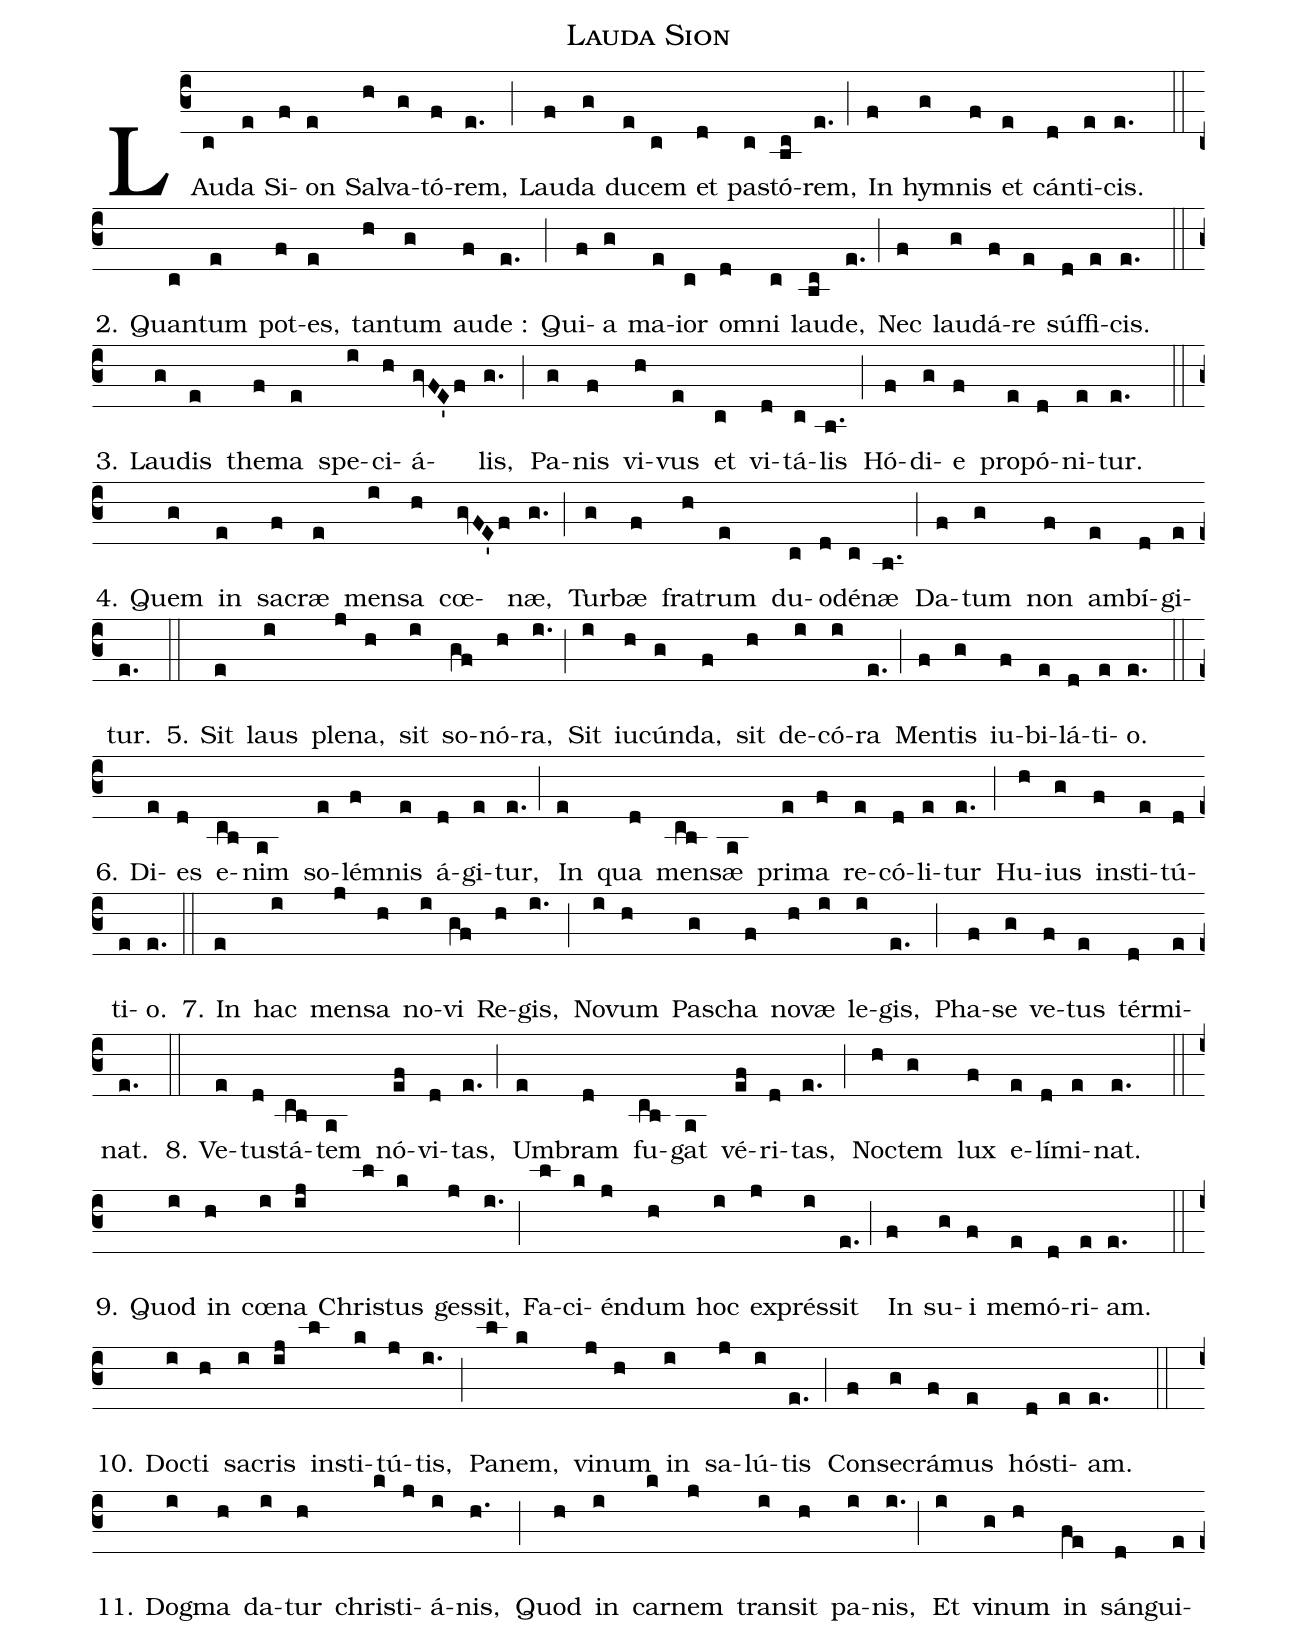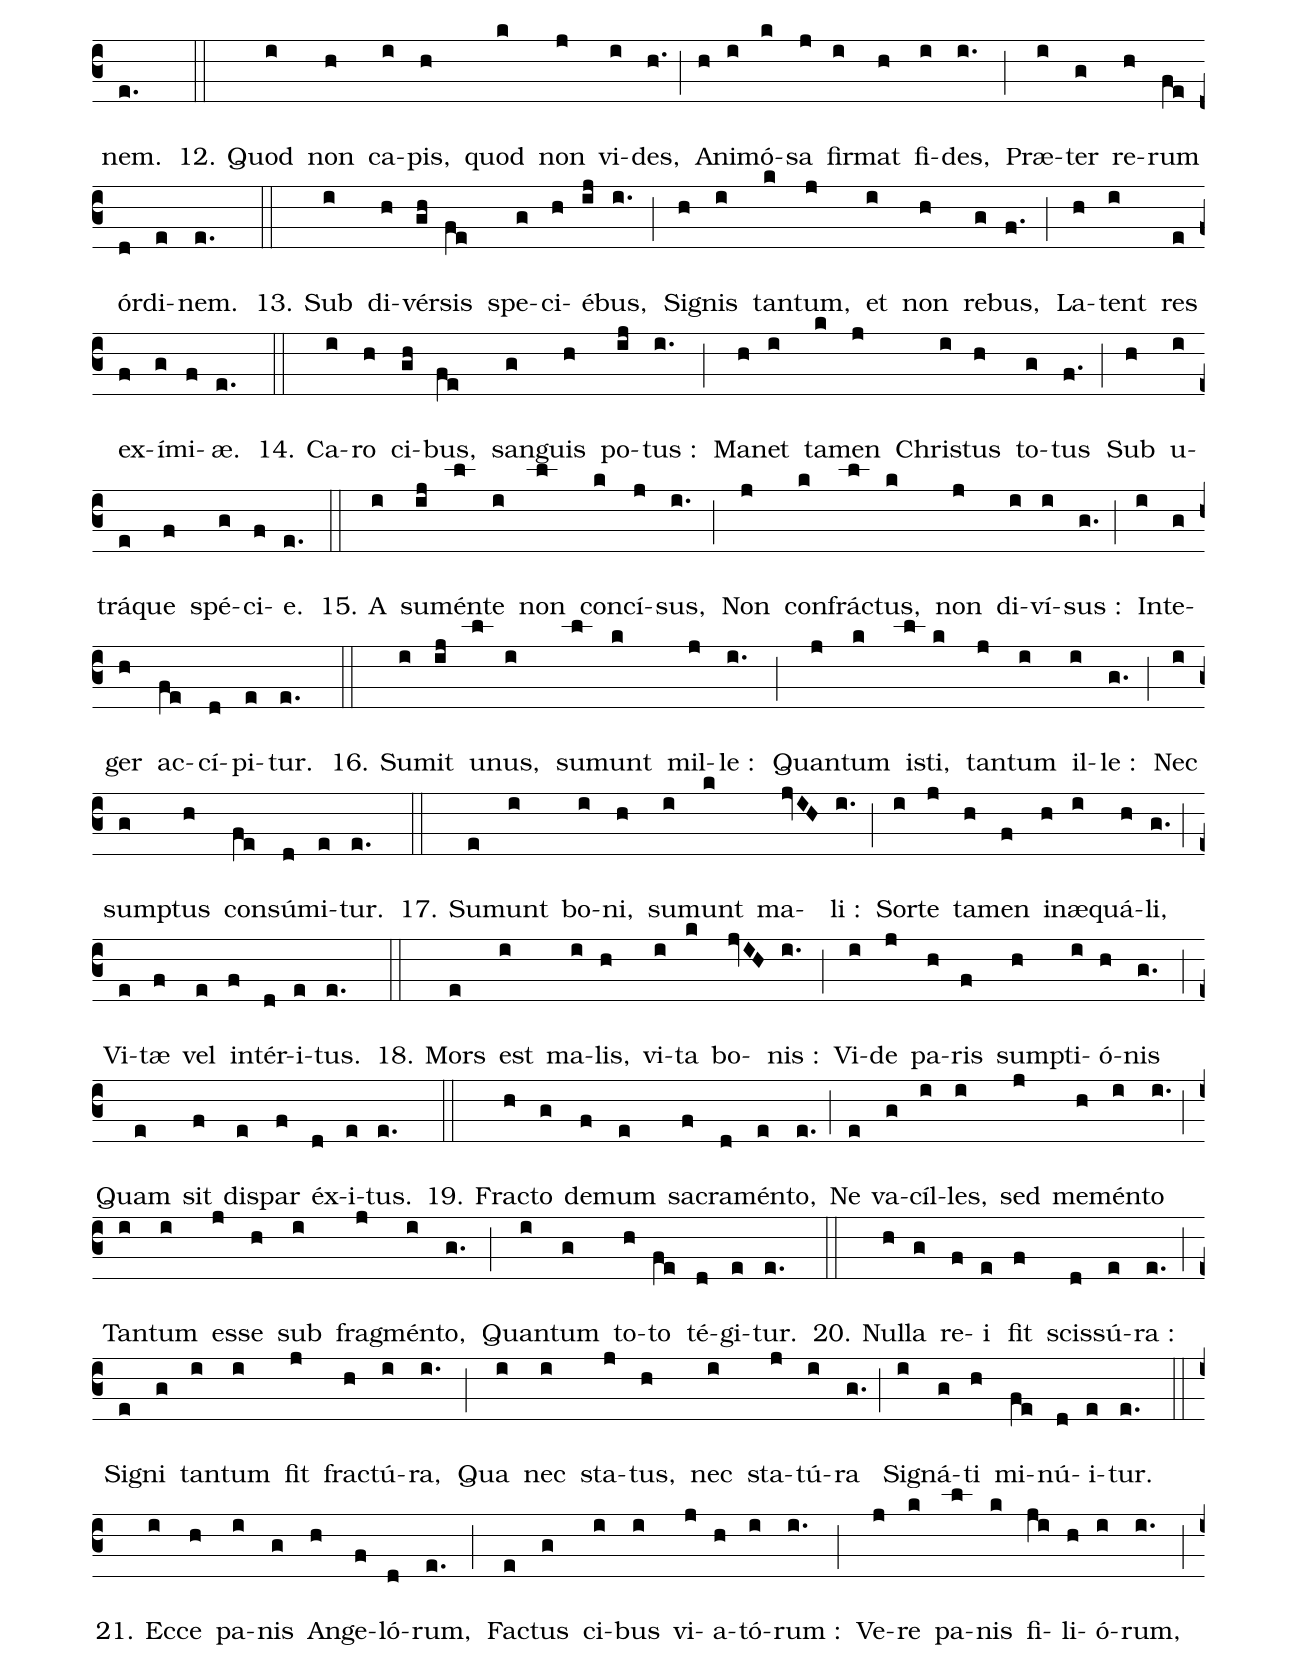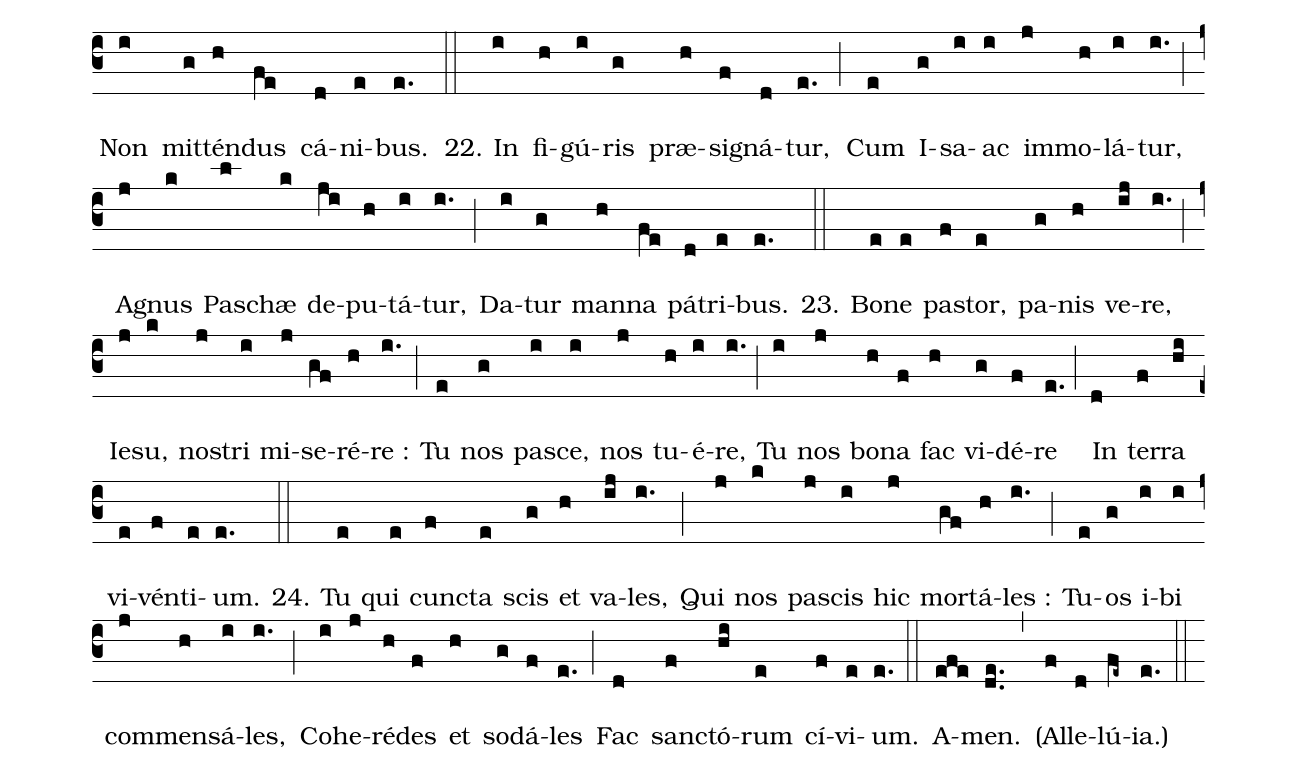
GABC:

name:Lauda Sion;
%%
(c3) LAu(c)da(e) Si(f)on(e) Sal(h)va(g)tó(f)rem,(e.) (;)
Lau(f)da(g) du(e)cem(c) et(d) pa(c)stó(bc)rem,(e.) (;)
In(f) hy(g)mnis(f) et(e) cán(d)ti(e)cis.(e.) (::)

2. Quan(c)tum(e) pot(f)es,(e) tan(h)tum(g) au(f)de :(e.) (;)
Qui(f)a(g) ma(e)ior(c) o(d)mni(c) lau(bc)de,(e.) (;)
Nec(f) lau(g)dá(f)re(e) súf(d)fi(e)cis.(e.) (::)

3. Lau(g)dis(e) the(f)ma(e) spe(i)ci(h)á(gvFE'f)lis,(g.) (;)
Pa(g)nis(f) vi(h)vus(e) et(c) vi(d)tá(c)lis(b.) (;)
Hó(f)di(g)e(f) pro(e)pó(d)ni(e)tur.(e.) (::)

4. Quem(g) in(e) sa(f)cræ(e) men(i)sa(h) cœ(gvFE'f)næ,(g.) (;)
Tur(g)bæ(f) fra(h)trum(e) du(c)o(d)dé(c)næ(b.) (;)
Da(f)tum(g) non(f) am(e)bí(d)gi(e)tur.(e.) (::)

5. Sit(e) laus(i) ple(j)na,(h) sit(i) so(gf)nó(h)ra,(i.) (;)
Sit(i) iu(h)cún(g)da,(f) sit(h) de(i)có(i)ra(e.) (;)
Men(f)tis(g) iu(f)bi(e)lá(d)ti(e)o.(e.) (::)

6. Di(e)es(d) e(cb)nim(a) so(e)lé(f)mnis(e) á(d)gi(e)tur,(e.) (;)
In(e) qua(d) men(cb)sæ(a) pri(e)ma(f) re(e)có(d)li(e)tur(e.) (;)
Hu(h)ius(g) in(f)sti(e)tú(d)ti(e)o.(e.) (::)

7. In(e) hac(i) men(j)sa(h) no(i)vi(gf) Re(h)gis,(i.) (;)
No(i)vum(h) Pa(g)scha(f) no(h)væ(i) le(i)gis,(e.) (;)
Pha(f)se(g) ve(f)tus(e) tér(d)mi(e)nat.(e.) (::)

8. Ve(e)tu(d)stá(cb)tem(a) nó(ef)vi(d)tas,(e.) (;)
Um(e)bram(d) fu(cb)gat(a) vé(ef)ri(d)tas,(e.) (;)
No(h)ctem(g) lux(f) e(e)lí(d)mi(e)nat.(e.) (::)

9. Quod(i) in(h) cœ(i)na(ij) Chri(l)stus(k) ges(j)sit,(i.) (;)
Fa(l)ci(k)én(j)dum(h) hoc(i) ex(j)prés(i)sit(e.) (;)
In(f) su(g)i(f) me(e)mó(d)ri(e)am.(e.) (::)

10. Do(i)cti(h) sa(i)cris(ij) in(l)sti(k)tú(j)tis,(i.) (;)
Pa(l)nem,(k) vi(j)num(h) in(i) sa(j)lú(i)tis(e.) (;)
Con(f)se(g)crá(f)mus(e) hó(d)sti(e)am.(e.) (::)

11. Dog(i)ma(h) da(i)tur(h) chri(k)sti(j)á(i)nis,(h.) (;)
Quod(h) in(i) car(k)nem(j) trans(i)it(h) pa(i)nis,(i.) (;)
Et(i) vi(g)num(h) in(fe) sán(d)gui(e)nem.(e.) (::)

12. Quod(i) non(h) ca(i)pis,(h) quod(k) non(j) vi(i)des,(h.) (;)
A(h)ni(i)mó(k)sa(j) fir(i)mat(h) fi(i)des,(i.) (;)
Præ(i)ter(g) re(h)rum(fe) ór(d)di(e)nem.(e.) (::)

13. Sub(i) di(h)vér(gh)sis(fe) spe(g)ci(h)é(ij)bus,(i.) (;)
Si(h)gnis(i) tan(k)tum,(j) et(i) non(h) re(g)bus,(f.) (;)
La(h)tent(i) res(e) ex(f)í(g)mi(f)æ.(e.) (::)

14. Ca(i)ro(h) ci(gh)bus,(fe) san(g)guis(h) po(ij)tus :(i.) (;)
Ma(h)net(i) ta(k)men(j) Chri(i)stus(h) to(g)tus(f.) (;)
Sub(h) u(i)trá(e)que(f) spé(g)ci(f)e.(e.) (::)

15. A(i) su(ij)mén(l)te(i) non(l) con(k)cí(j)sus,(i.) (;)
Non(j) con(k)frá(l)ctus,(k) non(j) di(i)ví(i)sus :(g.) (;)
In(i)te(g)ger(h) ac(fe)cí(d)pi(e)tur.(e.) (::)

16. Su(i)mit(ij) u(l)nus,(i) su(l)munt(k) mil(j)le :(i.) (;)
Quan(j)tum(k) i(l)sti,(k) tan(j)tum(i) il(i)le :(g.) (;)
Nec(i) sum(g)ptus(h) con(fe)sú(d)mi(e)tur.(e.) (::)

17. Su(e)munt(i) bo(i)ni,(h) su(i)munt(k) ma(jvIH)li :(i.) (;)
Sor(i)te(j) ta(h)men(f) in(h)æ(i)quá(h)li,(g.) (;)
Vi(e)tæ(f) vel(e) in(f)tér(d)i(e)tus.(e.) (::)

18. Mors(e) est(i) ma(i)lis,(h) vi(i)ta(k) bo(jvIH)nis :(i.) (;)
Vi(i)de(j) pa(h)ris(f) sum(h)pti(i)ó(h)nis(g.) (;)
Quam(e) sit(f) dis(e)par(f) éx(d)i(e)tus.(e.) (::)

19. Fra(h)cto(g) de(f)mum(e) sa(f)cra(d)mén(e)to,(e.) (;)
Ne(e) va(g)cíl(i)les,(i) sed(j) me(h)mén(i)to(i.) (;)
Tan(i)tum(i) es(j)se(h) sub(i) frag(j)mén(i)to,(g.) (;)
Quan(i)tum(g) to(h)to(fe) té(d)gi(e)tur.(e.) (::)

20. Nul(h)la(g) re(f)i(e) fit(f) scis(d)sú(e)ra :(e.) (;)
Si(e)gni(g) tan(i)tum(i) fit(j) fra(h)ctú(i)ra,(i.) (;)
Qua(i) nec(i) sta(j)tus,(h) nec(i) sta(j)tú(i)ra(g.) (;)
Si(i)gná(g)ti(h) mi(fe)nú(d)i(e)tur.(e.) (::)

21. Ec(i)ce(h) pa(i)nis(g) An(h)ge(f)ló(d)rum,(e.) (;)
Fa(e)ctus(g) ci(i)bus(i) vi(j)a(h)tó(i)rum :(i.) (;)
Ve(j)re(k) pa(l)nis(k) fi(ji)li(h)ó(i)rum,(i.) (;)
Non(i) mit(g)tén(h)dus(fe) cá(d)ni(e)bus.(e.) (::)

22. In(i) fi(h)gú(i)ris(g) præ(h)si(f)gná(d)tur,(e.) (;)
Cum(e) I(g)sa(i)ac(i) im(j)mo(h)lá(i)tur,(i.) (;)
A(j)gnus(k) Pa(l)schæ(k) de(ji)pu(h)tá(i)tur,(i.) (;)
Da(i)tur(g) man(h)na(fe) pá(d)tri(e)bus.(e.) (::)

23. Bo(e)ne(e) pa(f)stor,(e) pa(g)nis(h) ve(ij)re,(i.) (;)
Ie(j)su,(k) no(j)stri(i) mi(j)se(gf)ré(h)re :(i.) (;)
Tu(e) nos(g) pa(i)sce,(i) nos(j) tu(h)é(i)re,(i.) (;)
Tu(i) nos(j) bo(h)na(f) fac(h) vi(g)dé(f)re(e.) (;)
In(d) ter(f)ra(hi) vi(e)vén(f)ti(e)um.(e.) (::)

24. Tu(e) qui(e) cun(f)cta(e) scis(g) et(h) va(ij)les,(i.) (;)
Qui(j) nos(k) pa(j)scis(i) hic(j) mor(gf)tá(h)les :(i.) (;)
Tu(e)os(g) i(i)bi(i) com(j)men(h)sá(i)les,(i.) (;)
Co(i)he(j)ré(h)des(f) et(h) so(g)dá(f)les(e.) (;)
Fac(d) san(f)ctó(hi)rum(e) cí(f)vi(e)um.(e.) (::)

A(efe)men.(de..) (,)
<v>(</v>Al(f)le(d)lú(fe~)ia.<v>)</v>(e.) (::)
